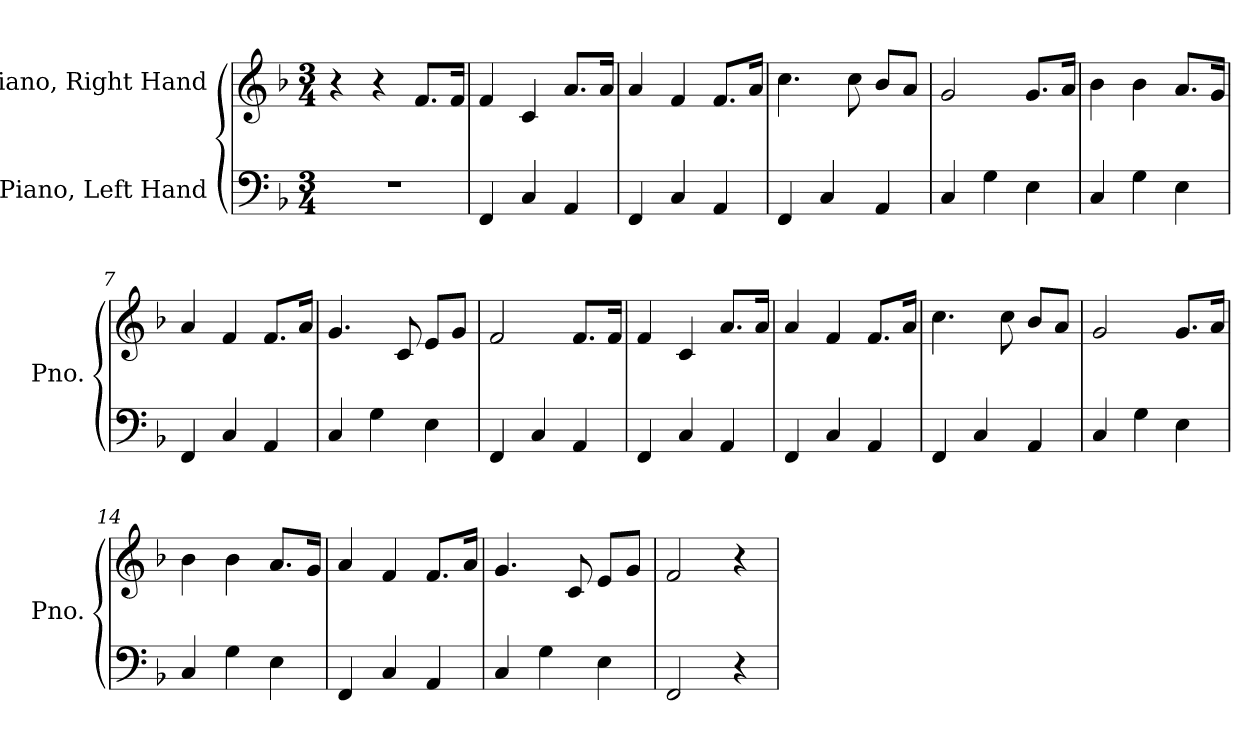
**kern	**kern
*part2	*part1
*staff2	*staff1
*I"Piano, Left Hand	*I"Piano, Right Hand
*I'Pno.	*I'Pno.
*clefF4	*clefG2
*k[b-]	*k[b-]
*M3/4	*M3/4
*MM116	*MM116
=1	=1
2.r	4r
.	4r
.	8.f/L
.	16f/Jk
=2	=2
4FF/	4f/
4C/	4c/
4AA/	8.a/L
.	16a/Jk
=3	=3
4FF/	4a/
4C/	4f/
4AA/	8.f/L
.	16a/Jk
=4	=4
4FF/	4.cc\
4C/	.
.	8cc\
4AA/	8b-/L
.	8a/J
=5	=5
4C/	2g/
4G\	.
4E\	8.g/L
.	16a/Jk
=6	=6
4C/	4b-\
4G\	4b-\
4E\	8.a/L
.	16g/Jk
!!LO:LB:g=z
=7	=7
4FF/	4a/
4C/	4f/
4AA/	8.f/L
.	16a/Jk
=8	=8
4C/	4.g/
4G\	.
.	8c/
4E\	8e/L
.	8g/J
=9	=9
4FF/	2f/
4C/	.
4AA/	8.f/L
.	16f/Jk
=10	=10
4FF/	4f/
4C/	4c/
4AA/	8.a/L
.	16a/Jk
=11	=11
4FF/	4a/
4C/	4f/
4AA/	8.f/L
.	16a/Jk
=12	=12
4FF/	4.cc\
4C/	.
.	8cc\
4AA/	8b-/L
.	8a/J
=13	=13
4C/	2g/
4G\	.
4E\	8.g/L
.	16a/Jk
!!LO:LB:g=z
=14	=14
4C/	4b-\
4G\	4b-\
4E\	8.a/L
.	16g/Jk
=15	=15
4FF/	4a/
4C/	4f/
4AA/	8.f/L
.	16a/Jk
=16	=16
4C/	4.g/
4G\	.
.	8c/
4E\	8e/L
.	8g/J
=17	=17
2FF/	2f/
4r	4r
=	=
*-	*-
